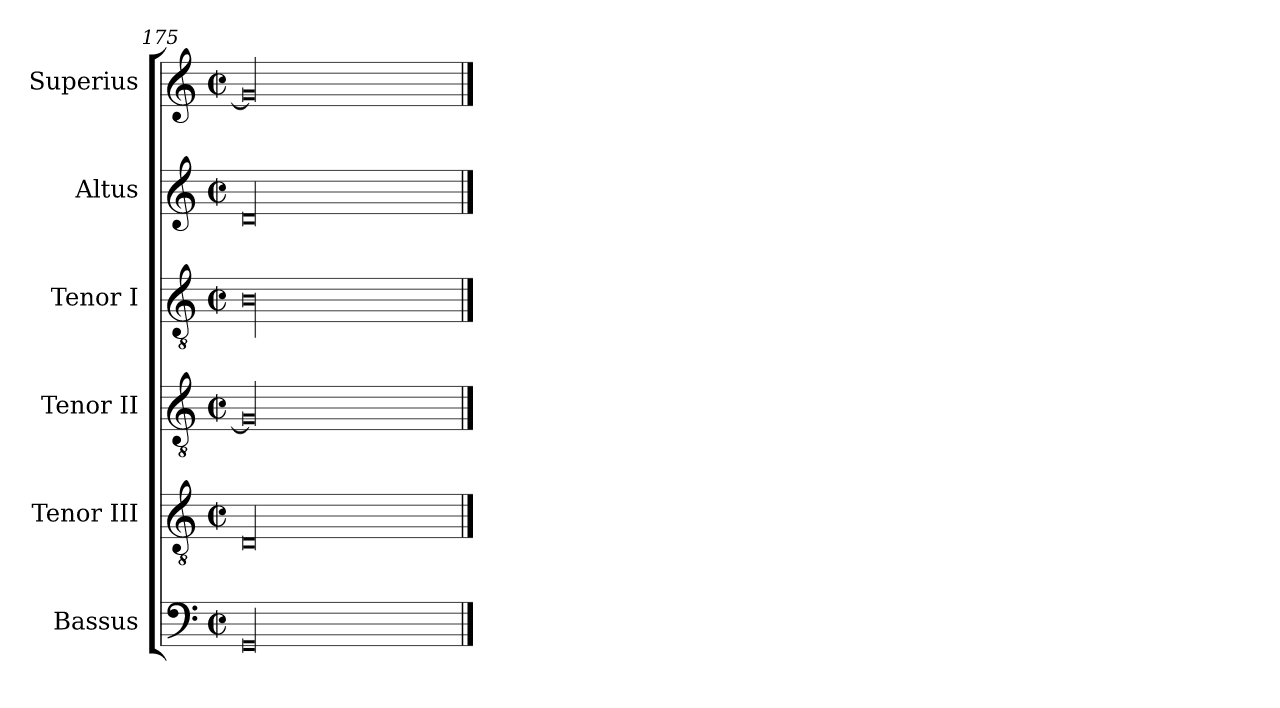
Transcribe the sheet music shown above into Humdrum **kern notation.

**kern	**kern	**kern	**kern	**kern	**kern
*part6	*part5	*part4	*part3	*part2	*part1
*staff6	*staff5	*staff4	*staff3	*staff2	*staff1
*I"Bassus	*I"Tenor III	*I"Tenor II	*I"Tenor I	*I"Altus	*I"Superius
*I'B.	*I'T.	*	*	*I'A.	*
*clefF4	*clefGv2	*clefGv2	*clefGv2	*clefG2	*clefG2
*	*ITrd7c12	*ITrd7c12	*ITrd7c12	*	*
*k[]	*k[]	*k[]	*k[]	*k[]	*k[]
*C:	*C:	*C:	*C:	*C:	*C:
*M2/2	*M2/2	*M2/2	*M2/2	*M2/2	*M2/2
*met(c|)	*met(c|)	*met(c|)	*met(c|)	*met(c|)	*met(c|)
=175	=175	=175	=175	=175	=175
00GGi	00DDi	00GGi]	00BBi	00di	00gi]
==	==	==	==	==	==
*-	*-	*-	*-	*-	*-
